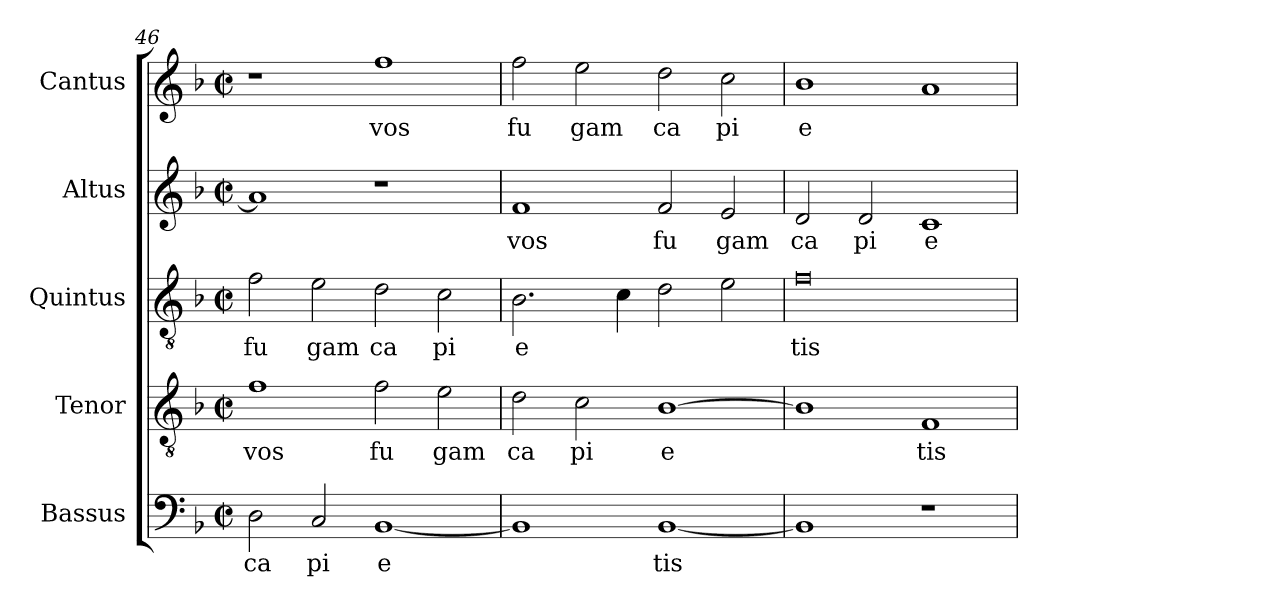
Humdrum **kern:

**kern	**text	**kern	**text	**kern	**text	**kern	**text	**kern	**text
*part5	*part5	*part4	*part4	*part3	*part3	*part2	*part2	*part1	*part1
*staff5	*staff5	*staff4	*staff4	*staff3	*staff3	*staff2	*staff2	*staff1	*staff1
*I"Bassus	*	*I"Tenor	*	*I"Quintus	*	*I"Altus	*	*I"Cantus	*
*clefF4	*	*clefGv2	*	*clefGv2	*	*clefG2	*	*clefG2	*
*k[b-]	*	*k[b-]	*	*k[b-]	*	*k[b-]	*	*k[b-]	*
*F:	*	*F:	*	*F:	*	*F:	*	*F:	*
*M2/2	*	*M2/2	*	*M2/2	*	*M2/2	*	*M2/2	*
*met(c|)	*	*met(c|)	*	*met(c|)	*	*met(c|)	*	*met(c|)	*
=46	=46	=46	=46	=46	=46	=46	=46	=46	=46
!	!LO:LY:b:cj	!	!LO:LY:b:cj	!	!LO:LY:b:cj	!	!	!	!
2D\	ca	1f	vos	2f\	fu	1a]	.	1r	.
!	!LO:LY:b:cj	!	!	!	!LO:LY:b:cj	!	!	!	!
2C/	pi	.	.	2e\	gam	.	.	.	.
!	!LO:LY:b:rj	!	!LO:LY:b:cj	!	!LO:LY:b:cj	!	!	!	!LO:LY:b:cj
[<1BB-	e	2f\	fu	2d\	ca	1r	.	1ff	vos
!	!	!	!LO:LY:b:cj	!	!LO:LY:b:cj	!	!	!	!
.	.	2e\	gam	2c\	pi	.	.	.	.
=47	=47	=47	=47	=47	=47	=47	=47	=47	=47
!	!	!	!LO:LY:b:cj	!	!LO:LY:b:cj	!	!LO:LY:b:cj	!	!LO:LY:b:cj
1BB-]	.	2d\	ca	2.B-\	e	1f	vos	2ff\	fu
!	!	!	!LO:LY:b:cj	!	!	!	!	!	!LO:LY:b:cj
.	.	2c\	pi	.	.	.	.	2ee\	gam
.	.	.	.	4c\	.	.	.	.	.
!	!LO:LY:b:cj	!	!LO:LY:b:rj	!	!	!	!LO:LY:b:cj	!	!LO:LY:b:cj
[<1BB-	tis	[>1B-	e	2d\	.	2f/	fu	2dd\	ca
!	!	!	!	!	!	!	!LO:LY:b:cj	!	!LO:LY:b:cj
.	.	.	.	2e\	.	2e/	gam	2cc\	pi
=48	=48	=48	=48	=48	=48	=48	=48	=48	=48
!	!	!	!	!	!LO:LY:b:cj	!	!LO:LY:b:cj	!	!LO:LY:b:rj
1BB-]	.	1B-]	.	0f	tis	2d/	ca	1b-	e
!	!	!	!	!	!	!	!LO:LY:b:cj	!	!
.	.	.	.	.	.	2d/	pi	.	.
!	!	!	!LO:LY:b:cj	!	!	!	!LO:LY:b:cj	!	!
1r	.	1F	tis	.	.	1c	e	1a	.
=	=	=	=	=	=	=	=	=	=
*-	*-	*-	*-	*-	*-	*-	*-	*-	*-
